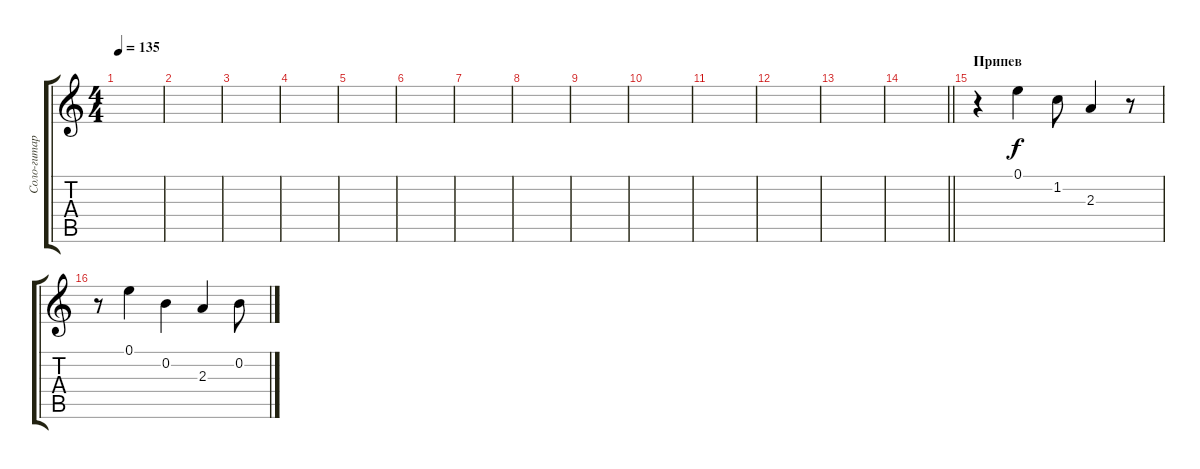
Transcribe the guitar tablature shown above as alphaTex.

\track ("Соло-гитара" "Соло-гитар") {instrument distortionguitar}
\staff {score tabs}
\tuning (E4 B3 G3 D3 A2 E2) {hide}
\ts (4 4)
\tempo 135
\clef g2
\ks c
|
|
|
|
|
|
|
|
|
|
|
|
|
\barLineRight lightlight
|
\section ("" "Припев")
r.4 0.1.4 1.2.8 2.3.4 r.8 |
r.8 0.1.4 0.2.4 2.3.4 0.2.8
